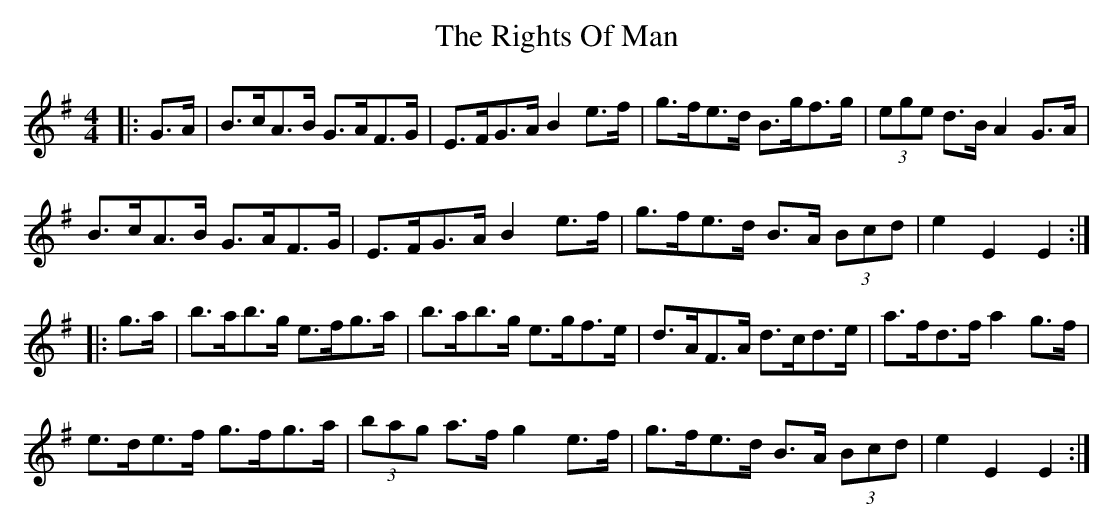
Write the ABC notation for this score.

X:1
T: The Rights Of Man
M: 4/4
L: 1/8
K: Emin
|:G>A|B>cA>B G>AF>G|E>FG>A B2e>f|g>fe>d B>gf>g|(3ege d>B A2G>A|
B>cA>B G>AF>G|E>FG>A B2e>f|g>fe>d B>A (3Bcd|e2 E2 E2:|
|:g>a|b>ab>g e>fg>a|b>ab>g e>gf>e|d>AF>A d>cd>e|a>fd>f a2g>f|
e>de>f g>fg>a|(3bag a>f g2 e>f|g>fe>d B>A (3Bcd|e2 E2 E2:|
